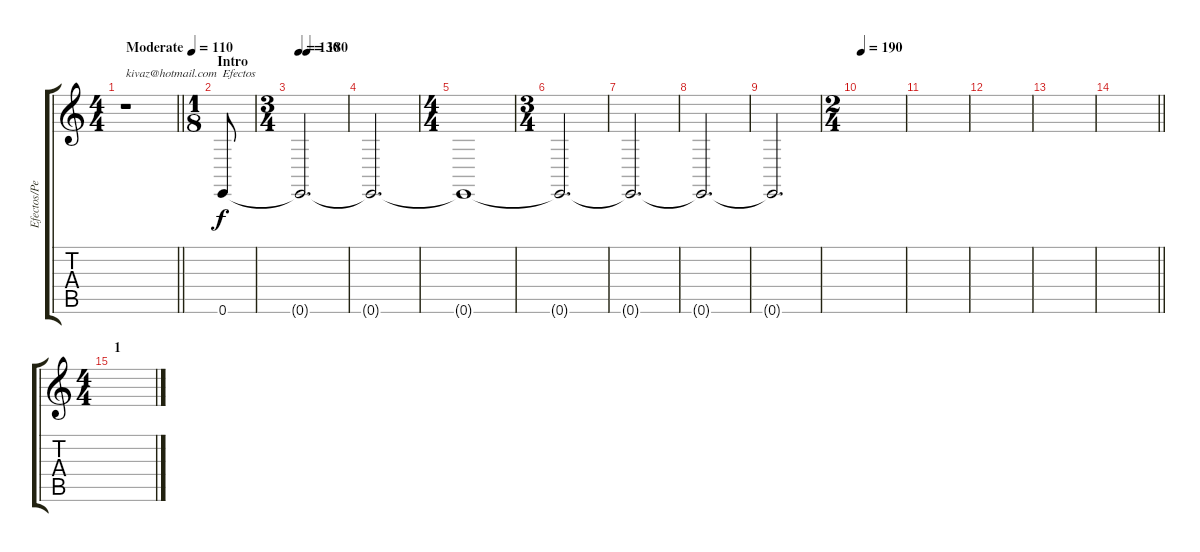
\track ("Efectos/Percusión" "Efectos/Pe") {instrument acousticgrandpiano}
\staff {score tabs}
\tuning (E4 B3 G3 D3 A2 E2) {hide}
\ts (4 4)
\tempo (110 "Moderate")
\clef g2
\barLineRight lightlight
\ks c
r.1{txt "kivaz@hotmail.com" dy f instrument acousticgrandpiano} |
\ts (1 8)
\section ("" "Intro")
0.6.8{txt "Efectos" instrument cello} |
\ts (3 4)
\tempo 110
\tempo (140 0.16666666666666666)
\tempo 130
\tempo (180 0.16666666666666666)
0.6{t}.2{d} |
0.6{t}.2{d} |
\ts (4 4)
0.6{t}.1 |
\ts (3 4)
0.6{t}.2{d} |
0.6{t}.2{d} |
0.6{t}.2{d} |
0.6{t}.2{d} |
\ts (2 4)
\tempo 190
|
|
|
|
\barLineRight lightlight
|
\ts (4 4)
\section ("" "1")
